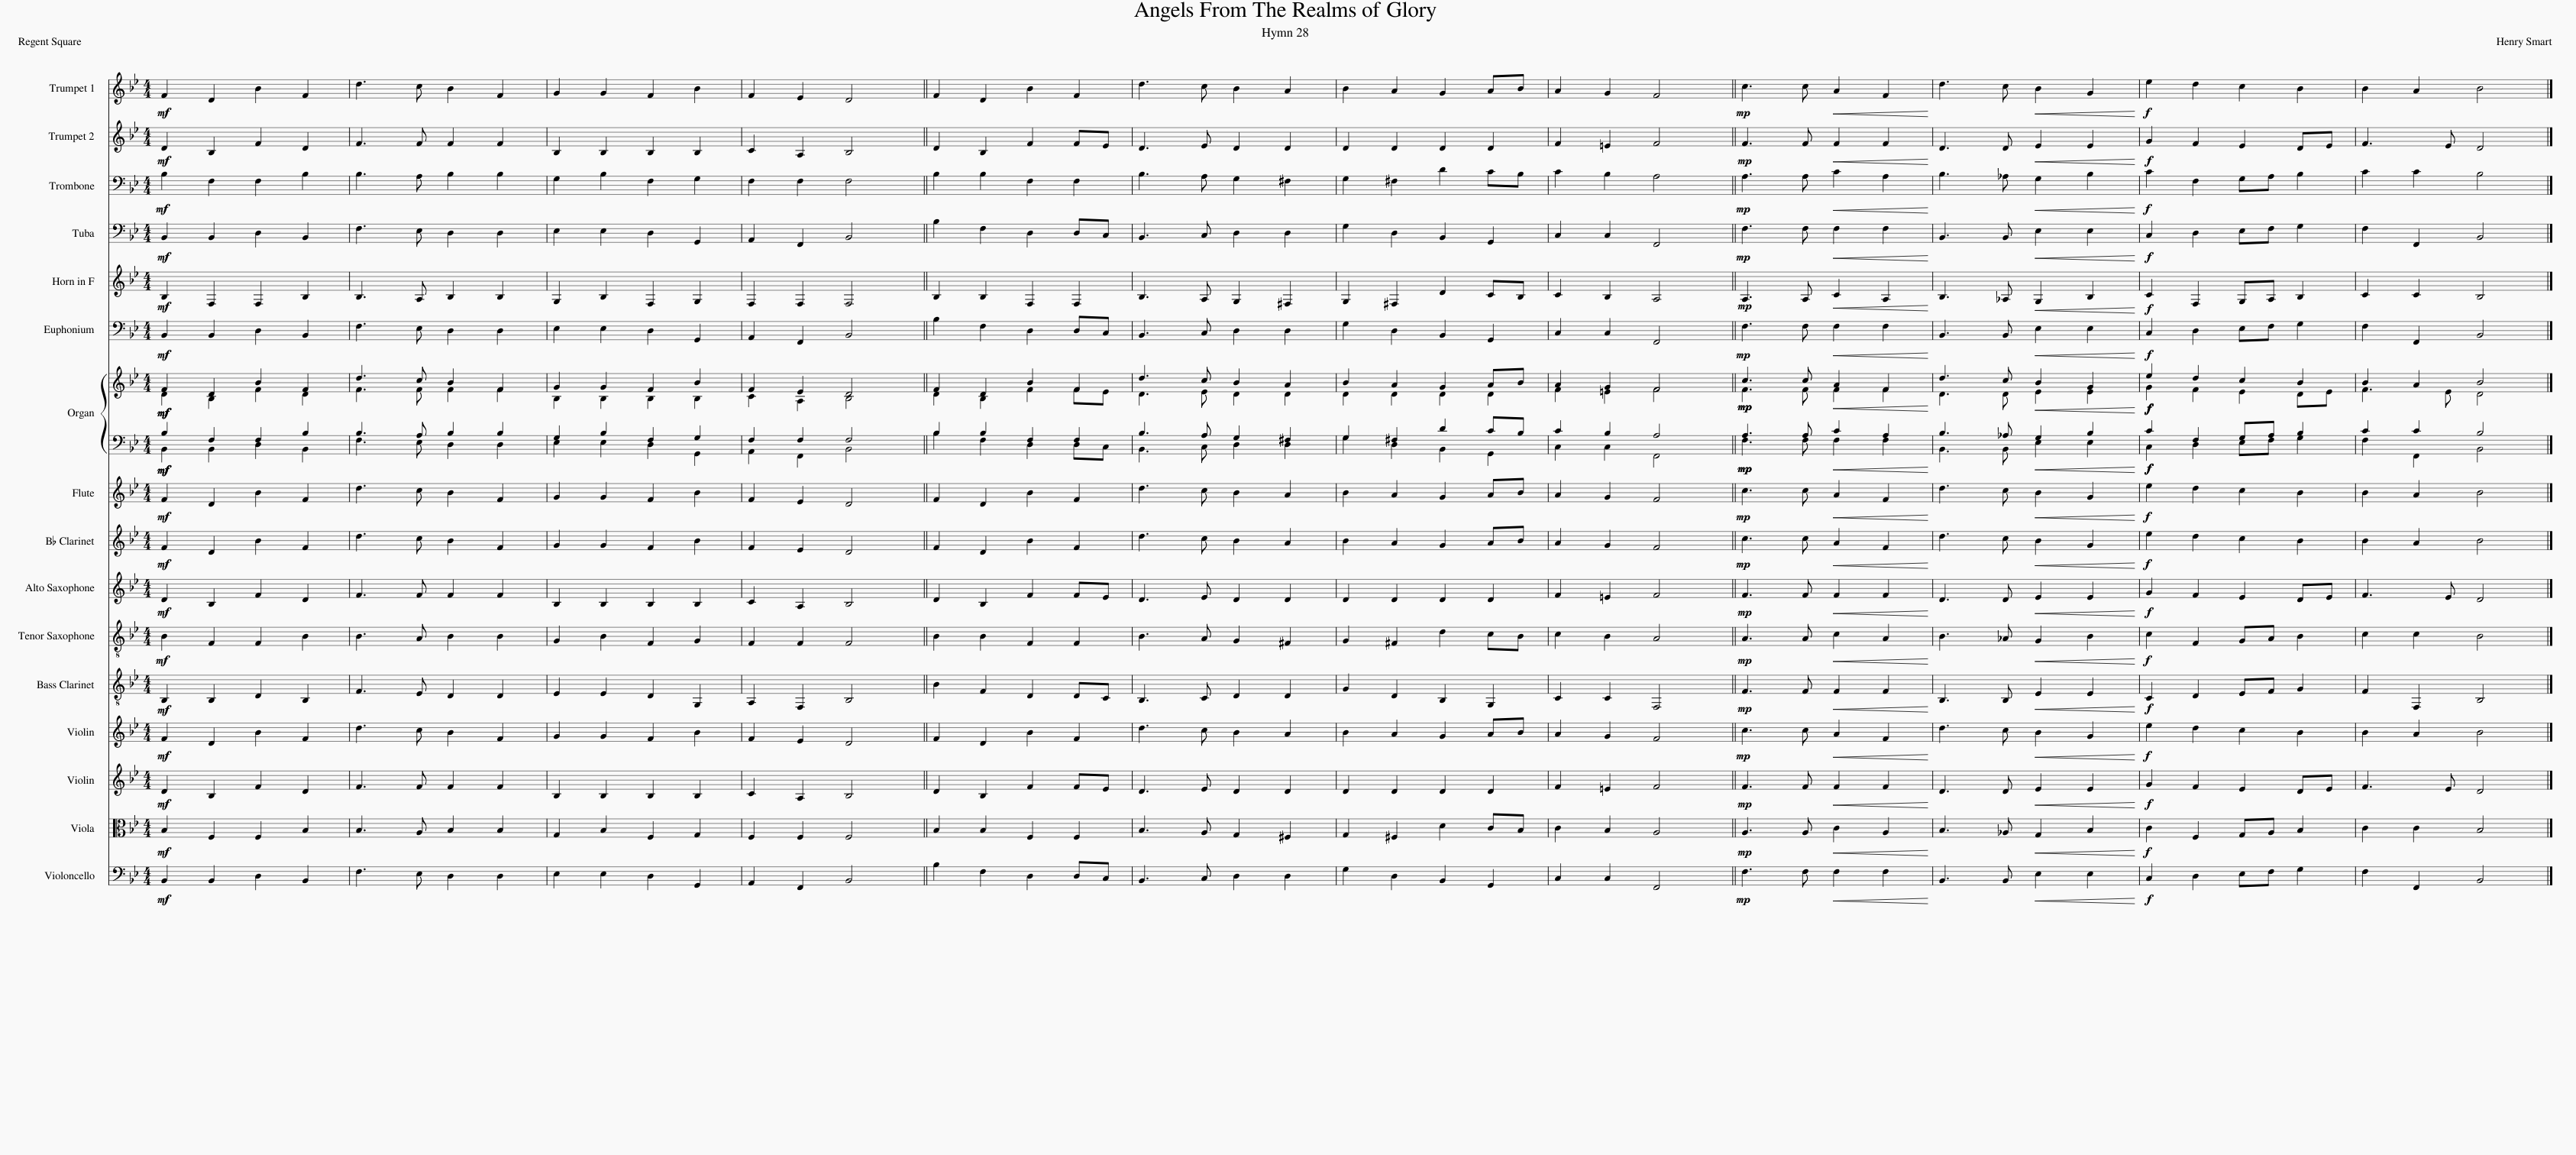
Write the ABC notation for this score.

X:1
%%score 1 2 3 4 5 6 { ( 7 8 ) | ( 9 10 ) } 11 12 13 14 15 16 17 18 19
L:1/8
M:4/4
I:linebreak $
K:Bb
V:1 treble transpose=-2
V:2 treble transpose=-2
V:3 bass
V:4 bass
V:5 treble transpose=-7
V:6 treble transpose=-14
V:7 treble
V:8 treble
V:9 bass
V:10 bass
V:11 treble
V:12 treble transpose=-2
V:13 treble transpose=-9
V:14 treble transpose=-14
V:15 treble transpose=-14
V:16 treble
V:17 treble
V:18 alto
V:19 bass
V:1
[K:Bb]!mf! G2 =E2 c2 G2 | =e3 d c2 G2 | A2 A2 G2 c2 | G2 F2 =E4 || G2 =E2 c2 G2 | %5
 =e3 d c2 =B2 | c2 =B2 A2 Bc | =B2 A2 G4 ||!mp! d3 d!<(! =B2 G2!<)! | =e3 d!<(! c2 A2!<)! | %10
!f! f2 =e2 d2 c2 | c2 =B2 c4 |] %12
V:2
[K:Bb]!mf! =E2 C2 G2 E2 | G3 G G2 G2 | C2 C2 C2 C2 | D2 =B,2 C4 || =E2 C2 G2 GF | %5
 =E3 F E2 E2 | =E2 E2 E2 E2 | G2 ^F2 G4 ||!mp! G3 G!<(! G2 G2!<)! | =E3 E!<(! F2 F2!<)! | %10
!f! A2 G2 F2 =EF | G3 F =E4 |] %12
V:3
!mf! B,2 F,2 F,2 B,2 | B,3 A, B,2 B,2 | G,2 B,2 F,2 G,2 | F,2 F,2 F,4 || B,2 B,2 F,2 F,2 | %5
 B,3 A, G,2 ^F,2 | G,2 ^F,2 D2 CB, | C2 B,2 A,4 ||!mp! A,3 A,!<(! C2 A,2!<)! | B,3 _A,!<(! G,2 B,2!<)! | %10
!f! C2 F,2 G,A, B,2 | C2 C2 B,4 |] %12
V:4
!mf! B,,2 B,,2 D,2 B,,2 | F,3 E, D,2 D,2 | E,2 E,2 D,2 G,,2 | A,,2 F,,2 B,,4 || B,2 F,2 D,2 D,C, | %5
 B,,3 C, D,2 D,2 | G,2 D,2 B,,2 G,,2 | C,2 C,2 F,,4 ||!mp! F,3 F,!<(! F,2 F,2!<)! | B,,3 B,,!<(! E,2 E,2!<)! | %10
!f! C,2 D,2 E,F, G,2 | F,2 F,,2 B,,4 |] %12
V:5
!mf! F2 C2 C2 F2 | F3 =E F2 F2 | D2 F2 C2 D2 | C2 C2 C4 || F2 F2 C2 C2 | %5
 F3 =E D2 ^C2 | D2 ^C2 A2 GF | G2 F2 =E4 ||!mp! =E3 E!<(! G2 E2!<)! | F3 E!<(! D2 F2!<)! | %10
!f! G2 C2 D=E F2 | G2 G2 F4 |] %12
V:6
!mf! C2 C2 =E2 C2 | G3 F =E2 E2 | F2 F2 =E2 A,2 | =B,2 G,2 C4 || c2 G2 =E2 ED | %5
 C3 D =E2 E2 | A2 =E2 C2 A,2 | D2 D2 G,4 ||!mp! G3 G!<(! G2 G2!<)! | C3 C!<(! F2 F2!<)! | %10
!f! D2 =E2 FG A2 | G2 G,2 C4 |] %12
V:7
!mf!!mf! F2 D2 B2 F2 | d3 c B2 F2 | G2 G2 F2 B2 | F2 E2 D4 || F2 D2 B2 F2 | %5
 d3 c B2 A2 | B2 A2 G2 AB | A2 G2 F4 ||!mp!!mp! c3 c!<(! A2 F2!<)! | d3 c!<(! B2 G2!<)! | %10
!f!!f! e2 d2 c2 B2 | B2 A2 B4 |] %12
V:8
 D2 B,2 F2 D2 | F3 F F2 F2 | B,2 B,2 B,2 B,2 | C2 A,2 B,4 || D2 B,2 F2 FE | %5
 D3 E D2 D2 | D2 D2 D2 D2 | F2 =E2 F4 || F3 F F2 F2 | D3 D E2 E2 | %10
 G2 F2 E2 DE | F3 E D4 |] %12
V:9
!mf!!mf! B,2 F,2 F,2 B,2 | B,3 A, B,2 B,2 | G,2 B,2 F,2 G,2 | F,2 F,2 F,4 || B,2 B,2 F,2 F,2 | %5
 B,3 A, G,2 ^F,2 | G,2 ^F,2 D2 CB, | C2 B,2 A,4 ||!mp!!mp! A,3 A,!<(! C2 A,2!<)! | B,3 _A,!<(! G,2 B,2!<)! | %10
!f!!f! C2 F,2 G,A, B,2 | C2 C2 B,4 |] %12
V:10
 B,,2 B,,2 D,2 B,,2 | F,3 E, D,2 D,2 | E,2 E,2 D,2 G,,2 | A,,2 F,,2 B,,4 || B,2 F,2 D,2 D,C, | %5
 B,,3 C, D,2 D,2 | G,2 D,2 B,,2 G,,2 | C,2 C,2 F,,4 || F,3 F, F,2 F,2 | B,,3 B,, E,2 E,2 | %10
 C,2 D,2 E,F, G,2 | F,2 F,,2 B,,4 |] %12
V:11
!mf! F2 D2 B2 F2 | d3 c B2 F2 | G2 G2 F2 B2 | F2 E2 D4 || F2 D2 B2 F2 | %5
 d3 c B2 A2 | B2 A2 G2 AB | A2 G2 F4 ||!mp! c3 c!<(! A2 F2!<)! | d3 c!<(! B2 G2!<)! | %10
!f! e2 d2 c2 B2 | B2 A2 B4 |] %12
V:12
!mf! G2 =E2 c2 G2 | =e3 d c2 G2 | A2 A2 G2 c2 | G2 F2 =E4 || G2 =E2 c2 G2 | %5
 =e3 d c2 =B2 | c2 =B2 A2 Bc | =B2 A2 G4 ||!mp! d3 d!<(! =B2 G2!<)! | =e3 d!<(! c2 A2!<)! | %10
!f! f2 =e2 d2 c2 | c2 =B2 c4 |] %12
V:13
!mf! =B2 G2 d2 B2 | d3 d d2 d2 | G2 G2 G2 G2 | A2 ^F2 G4 || =B2 G2 d2 dc | %5
 =B3 c B2 B2 | =B2 B2 B2 B2 | d2 ^c2 d4 ||!mp! d3 d!<(! d2 d2!<)! | =B3 B!<(! c2 c2!<)! | %10
!f! =e2 d2 c2 =Bc | d3 c =B4 |] %12
V:14
!mf! c2 G2 G2 c2 | c3 =B c2 c2 | A2 c2 G2 A2 | G2 G2 G4 || c2 c2 G2 G2 | %5
 c3 =B A2 ^G2 | A2 ^G2 =e2 dc | d2 c2 =B4 ||!mp! =B3 B!<(! d2 B2!<)! | c3 B!<(! A2 c2!<)! | %10
!f! d2 G2 A=B c2 | d2 d2 c4 |] %12
V:15
!mf! C2 C2 =E2 C2 | G3 F =E2 E2 | F2 F2 =E2 A,2 | =B,2 G,2 C4 || c2 G2 =E2 ED | %5
 C3 D =E2 E2 | A2 =E2 C2 A,2 | D2 D2 G,4 ||!mp! G3 G!<(! G2 G2!<)! | C3 C!<(! F2 F2!<)! | %10
!f! D2 =E2 FG A2 | G2 G,2 C4 |] %12
V:16
!mf! F2 D2 B2 F2 | d3 c B2 F2 | G2 G2 F2 B2 | F2 E2 D4 || F2 D2 B2 F2 | %5
 d3 c B2 A2 | B2 A2 G2 AB | A2 G2 F4 ||!mp! c3 c!<(! A2 F2!<)! | d3 c!<(! B2 G2!<)! | %10
!f! e2 d2 c2 B2 | B2 A2 B4 |] %12
V:17
!mf! D2 B,2 F2 D2 | F3 F F2 F2 | B,2 B,2 B,2 B,2 | C2 A,2 B,4 || D2 B,2 F2 FE | %5
 D3 E D2 D2 | D2 D2 D2 D2 | F2 =E2 F4 ||!mp! F3 F!<(! F2 F2!<)! | D3 D!<(! E2 E2!<)! | %10
!f! G2 F2 E2 DE | F3 E D4 |] %12
V:18
!mf! B,2 F,2 F,2 B,2 | B,3 A, B,2 B,2 | G,2 B,2 F,2 G,2 | F,2 F,2 F,4 || B,2 B,2 F,2 F,2 | %5
 B,3 A, G,2 ^F,2 | G,2 ^F,2 D2 CB, | C2 B,2 A,4 ||!mp! A,3 A,!<(! C2 A,2!<)! | B,3 _A,!<(! G,2 B,2!<)! | %10
!f! C2 F,2 G,A, B,2 | C2 C2 B,4 |] %12
V:19
!mf! B,,2 B,,2 D,2 B,,2 | F,3 E, D,2 D,2 | E,2 E,2 D,2 G,,2 | A,,2 F,,2 B,,4 || B,2 F,2 D,2 D,C, | %5
 B,,3 C, D,2 D,2 | G,2 D,2 B,,2 G,,2 | C,2 C,2 F,,4 ||!mp! F,3 F,!<(! F,2 F,2!<)! | B,,3 B,,!<(! E,2 E,2!<)! | %10
!f! C,2 D,2 E,F, G,2 | F,2 F,,2 B,,4 |] %12
